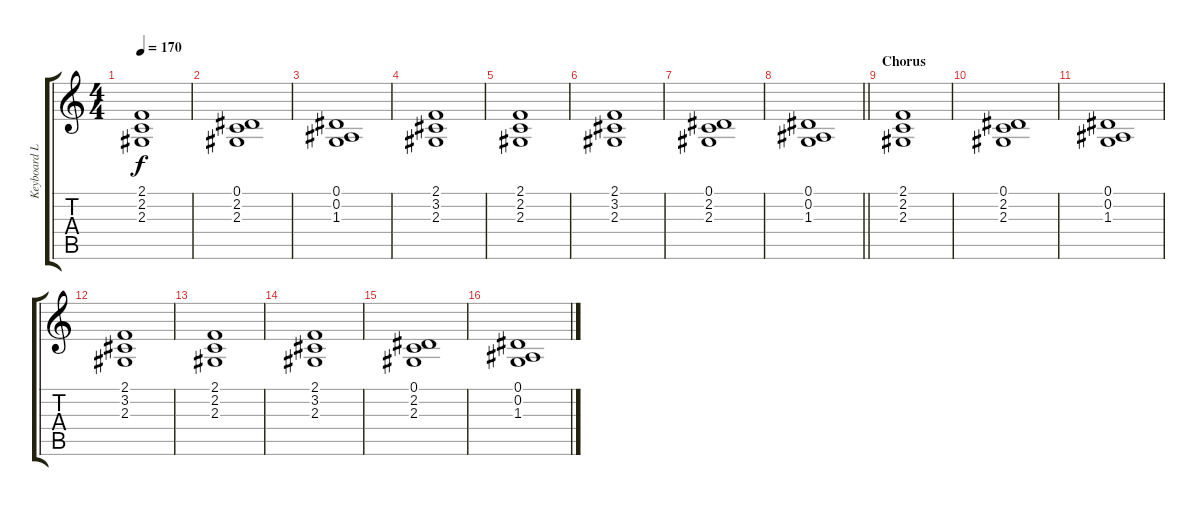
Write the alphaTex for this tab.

\track ("Keyboard L" "Keyboard L") {instrument stringensemble1}
\staff {score tabs}
\tuning (Eb4 Bb3 Gb3 Db3 Ab2 Eb2) {hide}
\ts (4 4)
\tempo 170
\clef g2
\ks c
(2.1 2.2 2.3).1{dy f} |
(0.1 2.2 2.3).1 |
(0.1 0.2 1.3).1 |
(2.1 3.2 2.3).1 |
(2.1 2.2 2.3).1 |
(2.1 3.2 2.3).1 |
(0.1 2.2 2.3).1 |
\barLineRight lightlight
(0.1 0.2 1.3).1 |
\section ("" "Chorus")
(2.1 2.2 2.3).1 |
(0.1 2.2 2.3).1 |
(0.1 0.2 1.3).1 |
(2.1 3.2 2.3).1 |
(2.1 2.2 2.3).1 |
(2.1 3.2 2.3).1 |
(0.1 2.2 2.3).1 |
(0.1 0.2 1.3).1
